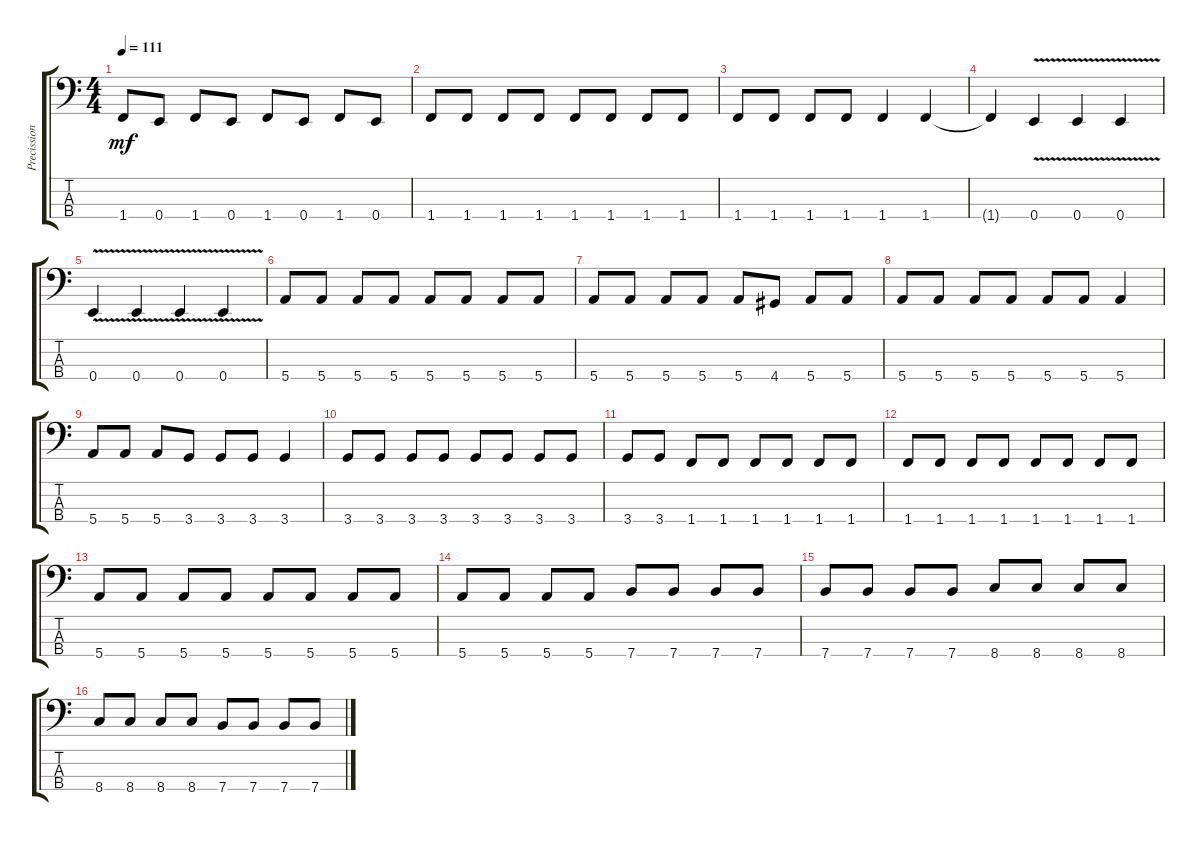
\track ("Precission Bass" "Precission") {instrument electricbassfinger}
\staff {score tabs}
\tuning (G2 D2 A1 E1) {hide}
\ts (4 4)
\tempo 111
\clef f4
\ks c
1.4.8{dy mf} 0.4.8 1.4.8 0.4.8 1.4.8 0.4.8 1.4.8 0.4.8 |
1.4.8 1.4.8 1.4.8 1.4.8 1.4.8 1.4.8 1.4.8 1.4.8 |
1.4.8 1.4.8 1.4.8 1.4.8 1.4.4 1.4.4 |
1.4{t}.4 0.4{v}.4 0.4{v}.4 0.4{v}.4 |
0.4{v}.4 0.4{v}.4 0.4{v}.4 0.4{v}.4 |
5.4.8 5.4.8 5.4.8 5.4.8 5.4.8 5.4.8 5.4.8 5.4.8 |
5.4.8 5.4.8 5.4.8 5.4.8 5.4.8 4.4.8 5.4.8 5.4.8 |
5.4.8 5.4.8 5.4.8 5.4.8 5.4.8 5.4.8 5.4.4 |
5.4.8 5.4.8 5.4.8 3.4.8 3.4.8 3.4.8 3.4.4 |
3.4.8 3.4.8 3.4.8 3.4.8 3.4.8 3.4.8 3.4.8 3.4.8 |
3.4.8 3.4.8 1.4.8 1.4.8 1.4.8 1.4.8 1.4.8 1.4.8 |
1.4.8 1.4.8 1.4.8 1.4.8 1.4.8 1.4.8 1.4.8 1.4.8 |
5.4.8 5.4.8 5.4.8 5.4.8 5.4.8 5.4.8 5.4.8 5.4.8 |
5.4.8 5.4.8 5.4.8 5.4.8 7.4.8 7.4.8 7.4.8 7.4.8 |
7.4.8 7.4.8 7.4.8 7.4.8 8.4.8 8.4.8 8.4.8 8.4.8 |
8.4.8 8.4.8 8.4.8 8.4.8 7.4.8 7.4.8 7.4.8 7.4.8
